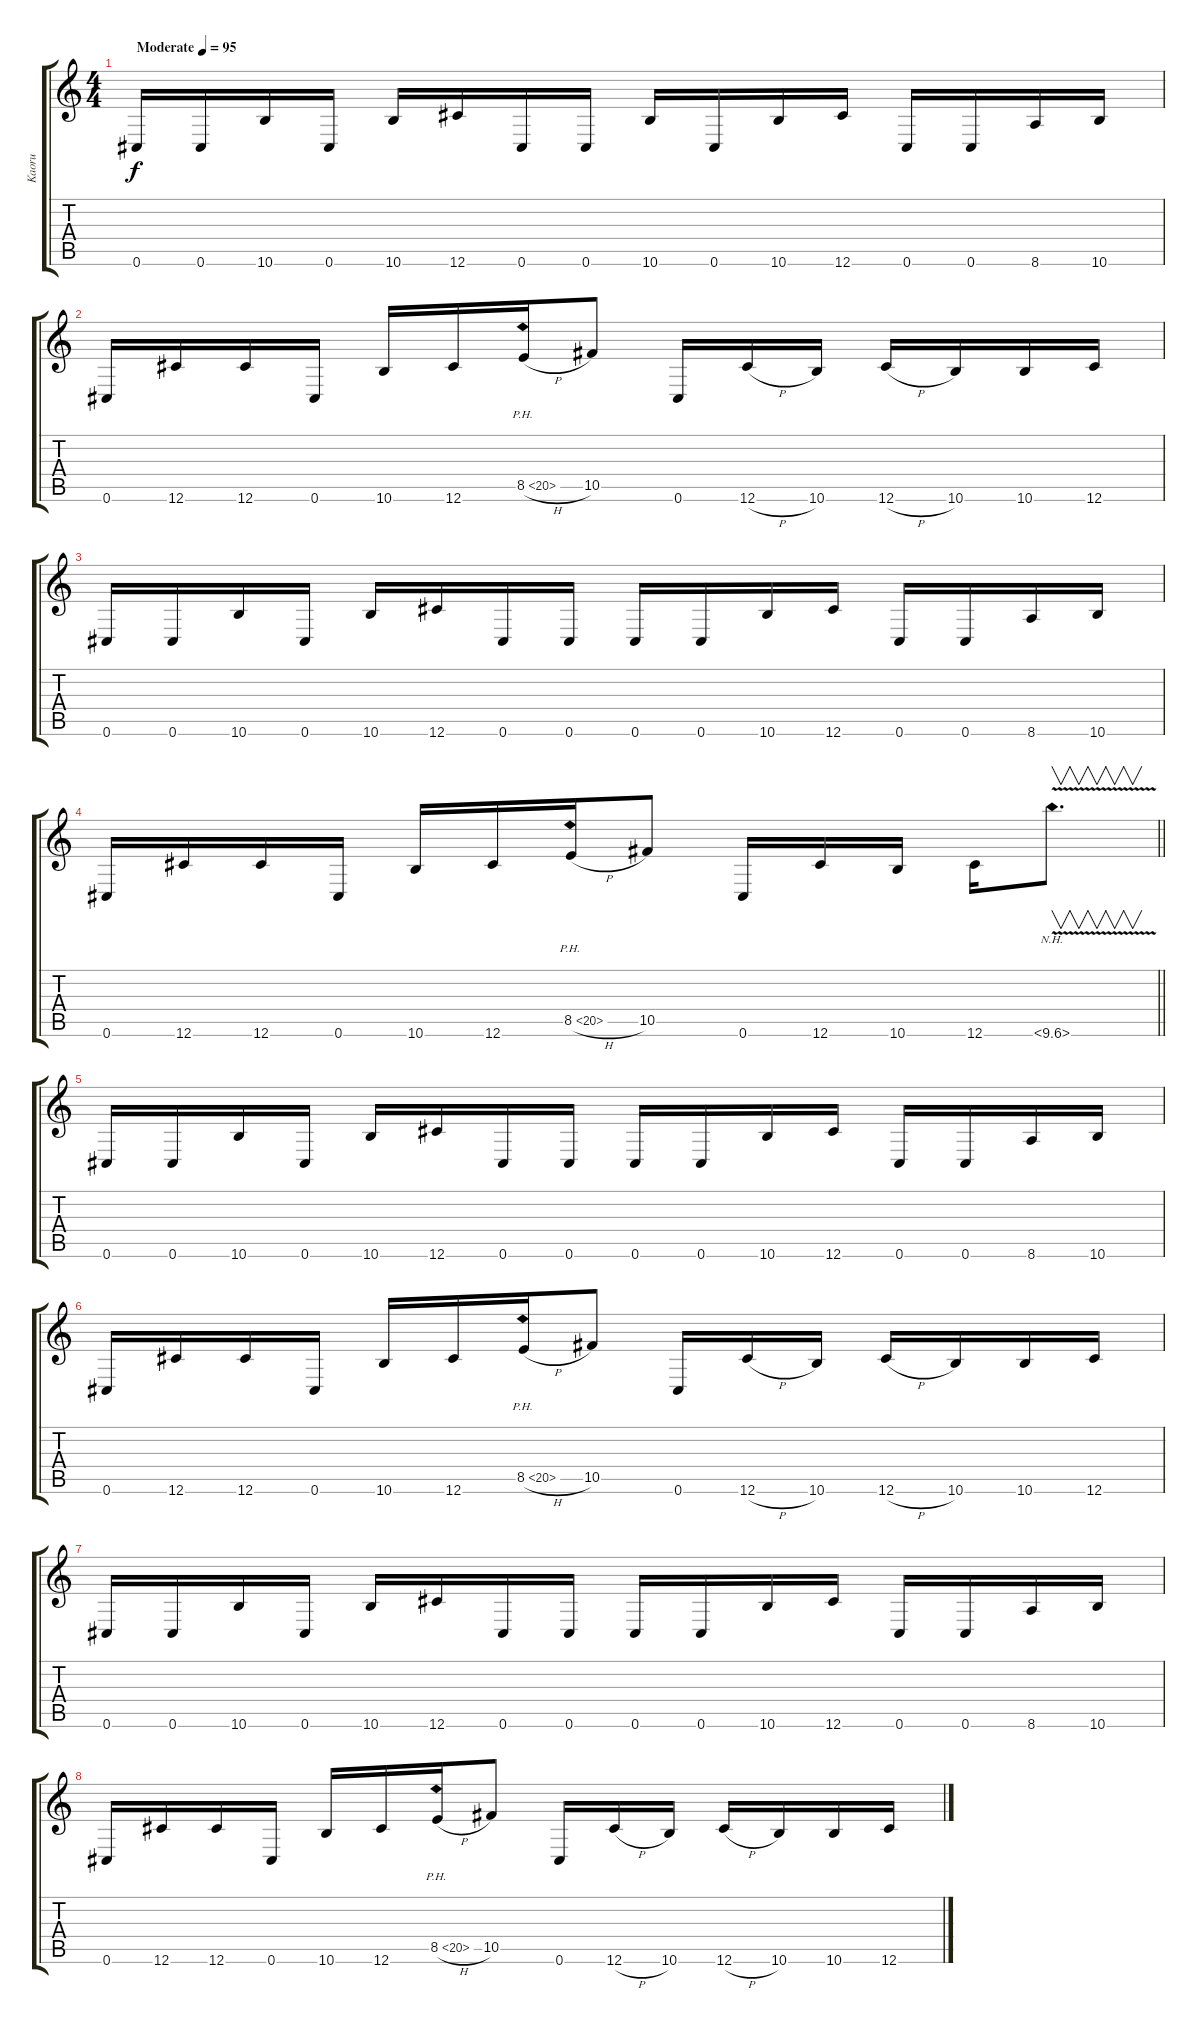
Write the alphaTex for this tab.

\track ("Kaoru" "Kaoru") {instrument distortionguitar}
\staff {score tabs}
\tuning (Eb4 Bb3 Gb3 Db3 Ab2 Db2) {hide}
\ts (4 4)
\tempo (95 "Moderate")
\clef g2
\ks c
0.6.16{dy f instrument distortionguitar} 0.6.16 10.6.16 0.6.16 10.6.16 12.6.16 0.6.16 0.6.16 10.6.16 0.6.16 10.6.16 12.6.16 0.6.16 0.6.16 8.6.16 10.6.16 |
0.6.16 12.6.16 12.6.16 0.6.16 10.6.16 12.6.16 8.5{ph 12 h}.16 10.5.8 0.6.16 12.6{h}.16 10.6.16 12.6{h}.16 10.6.16 10.6.16 12.6.16 |
0.6.16 0.6.16 10.6.16 0.6.16 10.6.16 12.6.16 0.6.16 0.6.16 0.6.16 0.6.16 10.6.16 12.6.16 0.6.16 0.6.16 8.6.16 10.6.16 |
\barLineRight lightlight
0.6.16 12.6.16 12.6.16 0.6.16 10.6.16 12.6.16 8.5{ph 12 h}.16 10.5.8 0.6.16 12.6.16 10.6.16 12.6.16 10.6{nh v}.8{v d} |
0.6.16 0.6.16 10.6.16 0.6.16 10.6.16 12.6.16 0.6.16 0.6.16 0.6.16 0.6.16 10.6.16 12.6.16 0.6.16 0.6.16 8.6.16 10.6.16 |
0.6.16 12.6.16 12.6.16 0.6.16 10.6.16 12.6.16 8.5{ph 12 h}.16 10.5.8 0.6.16 12.6{h}.16 10.6.16 12.6{h}.16 10.6.16 10.6.16 12.6.16 |
0.6.16 0.6.16 10.6.16 0.6.16 10.6.16 12.6.16 0.6.16 0.6.16 0.6.16 0.6.16 10.6.16 12.6.16 0.6.16 0.6.16 8.6.16 10.6.16 |
0.6.16 12.6.16 12.6.16 0.6.16 10.6.16 12.6.16 8.5{ph 12 h}.16 10.5.8 0.6.16 12.6{h}.16 10.6.16 12.6{h}.16 10.6.16 10.6.16 12.6.16
